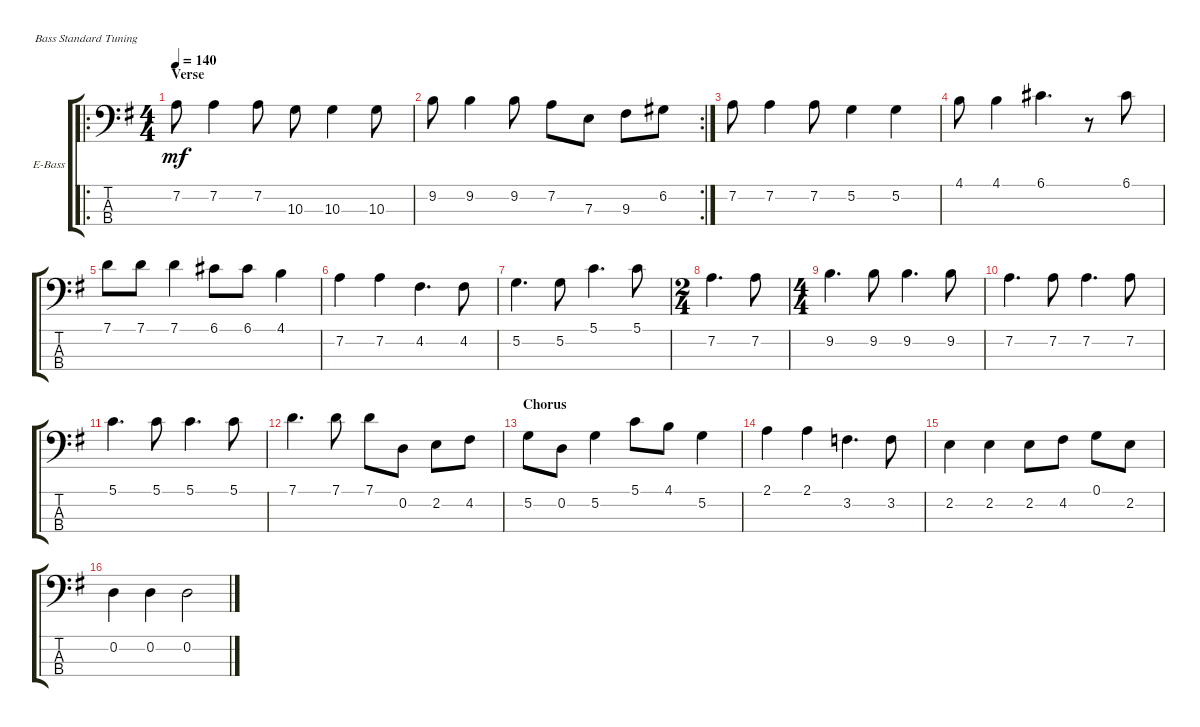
\defaultSystemsLayout 4
\bracketExtendMode groupsimilarinstruments
\firstSystemTrackNameOrientation horizontal
\otherSystemsTrackNameOrientation horizontal
\track ("Electric Bass" "E-Bass") {instrument electricbassfinger}
\staff {score tabs}
\tuning (G2 D2 A1 E1)
\ro
\ts (4 4)
\section ("" "Verse")
\tempo 140
\clef f4
\ks g
7.2.8{dy mf} 7.2.4 7.2.8 10.3.8 10.3.4 10.3.8 |
\rc 2
9.2.8 9.2.4 9.2.8 7.2.8 7.3.8 9.3.8 6.2.8 |
7.2.8 7.2.4 7.2.8 5.2.4 5.2.4 |
4.1.8 4.1.4 6.1.4{d} r.8 6.1.8 |
7.1.8 7.1.8 7.1.4 6.1.8 6.1.8 4.1.4 |
7.2.4 7.2.4 4.2.4{d} 4.2.8 |
5.2.4{d} 5.2.8 5.1.4{d} 5.1.8 |
\ts (2 4)
7.2.4{d} 7.2.8 |
\ts (4 4)
9.2.4{d} 9.2.8 9.2.4{d} 9.2.8 |
7.2.4{d} 7.2.8 7.2.4{d} 7.2.8 |
5.1.4{d} 5.1.8 5.1.4{d} 5.1.8 |
7.1.4{d} 7.1.8 7.1.8 0.2.8 2.2.8 4.2.8 |
\section ("" "Chorus")
5.2.8 0.2.8 5.2.4 5.1.8 4.1.8 5.2.4 |
2.1.4 2.1.4 3.2.4{d} 3.2.8 |
2.2.4 2.2.4 2.2.8 4.2.8 0.1.8 2.2.8 |
0.2.4 0.2.4 0.2.2
